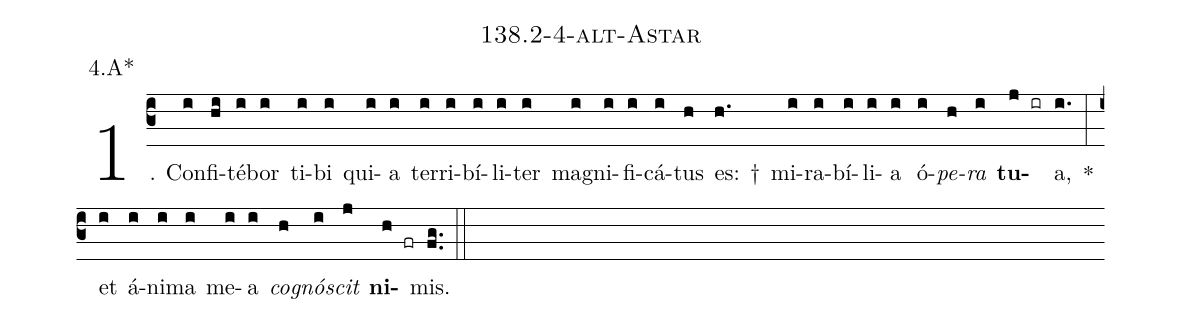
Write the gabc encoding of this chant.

name: 138.2-4-alt-Astar;
annotation: 4.A*;
%%
(c3)1. Con(i)fi(hi)té(i)bor(i) ti(i)bi(i) qui(i)a(i) ter(i)ri(i)bí(i)li(i)ter(i) ma(i)gni(i)fi(i)cá(i)tus(h) es: †(h.) mi(i)ra(i)bí(i)li(i)a(i) ó(i)<i>pe</i>(h)<i>ra</i>(i) <b>tu</b>(j ir)a,(i.) *(:) et(i) á(i)ni(i)ma(i) me(i)a(i) <i>co</i>(h)<i>gnó</i>(i)<i>scit</i>(j) <b>ni</b>(h fr)mis.(fg..) (::)
